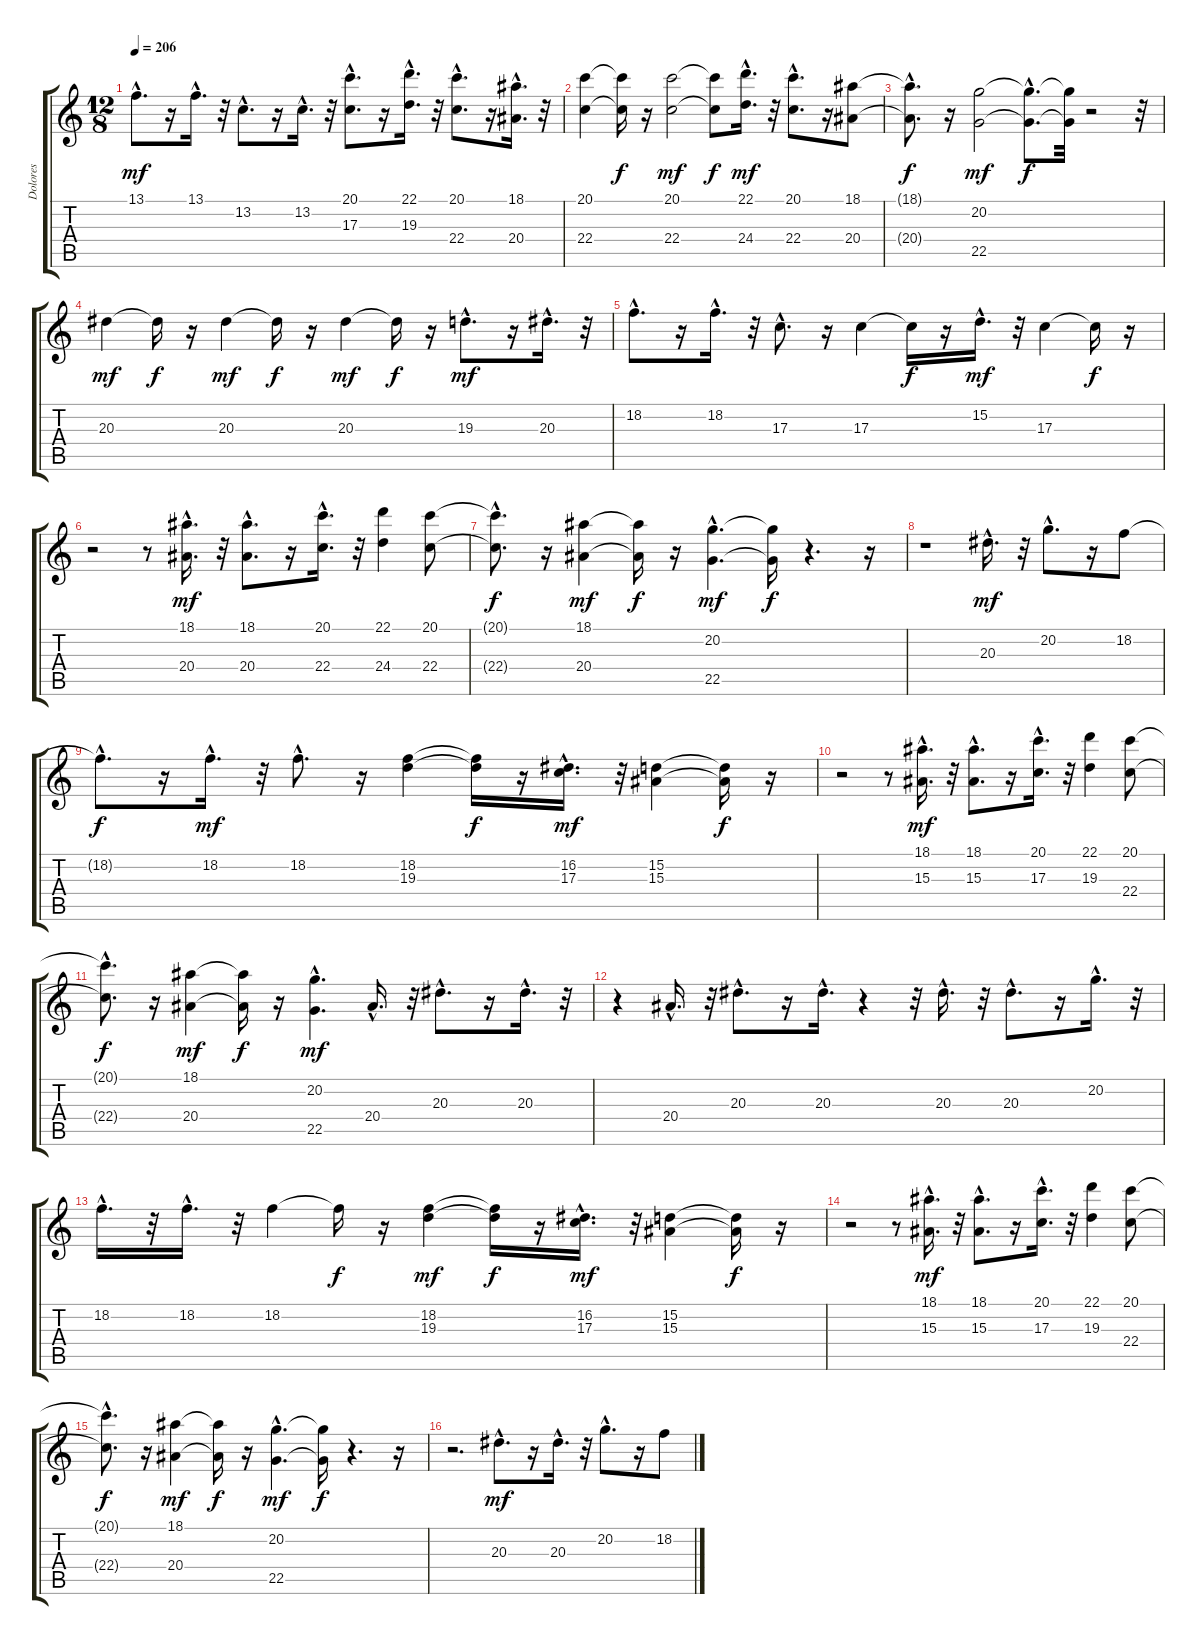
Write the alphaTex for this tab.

\track ("Dolores" "Dolores") {instrument pad3polysynth}
\staff {score tabs}
\tuning (E4 B3 G3 D3 A2 E2) {hide}
\ts (12 8)
\tempo 206
\clef g2
\ks c
13.1{hac}.8{d dy mf} r.16 13.1{hac}.16{d} r.32 13.2{hac}.8{d} r.16 13.2{hac}.16{d} r.32 (20.1{hac} 17.3{hac}).8{d} r.16 (22.1{hac} 19.3{hac}).16{d} r.32 (20.1{hac} 22.4{hac}).8{d} r.16 (18.1{hac} 20.4{hac}).16{d} r.32 |
(20.1 22.4).4 (20.1{t} 22.4{t}).16{dy f} r.16 (20.1 22.4).2{dy mf} (20.1{t} 22.4{t}).8{dy f} (22.1{hac} 24.4{hac}).16{d dy mf} r.32 (20.1{hac} 22.4{hac}).8{d} r.16 (18.1 20.4).8 |
(18.1{hac t} 20.4{hac t}).8{d dy f} r.16 (20.2 22.5).2{dy mf} (20.2{hac t} 22.5{hac t}).8{d dy f} (20.2{t} 22.5{t}).32 r.2 r.32 |
20.3.4{dy mf} 20.3{t}.16{dy f} r.16 20.3.4{dy mf} 20.3{t}.16{dy f} r.16 20.3.4{dy mf} 20.3{t}.16{dy f} r.16 19.3{hac}.8{d dy mf} r.16 20.3{hac}.16{d} r.32 |
18.2{hac}.8{d} r.16 18.2{hac}.16{d} r.32 17.3{hac}.8{d} r.16 17.3.4 17.3{t}.16{dy f} r.16 15.2{hac}.16{d dy mf} r.32 17.3.4 17.3{t}.16{dy f} r.16 |
r.2 r.8 (18.1{hac} 20.4{hac}).16{d dy mf} r.32 (18.1{hac} 20.4{hac}).8{d} r.16 (20.1{hac} 22.4{hac}).16{d} r.32 (22.1 24.4).4 (20.1 22.4).8 |
(20.1{hac t} 22.4{hac t}).8{d dy f} r.16 (18.1 20.4).4{dy mf} (18.1{t} 20.4{t}).16{dy f} r.16 (20.2{hac} 22.5{hac}).4{d dy mf} (20.2{t} 22.5{t}).16{dy f} r.4{d} r.16 |
r.1 20.3{hac}.16{d dy mf} r.32 20.2{hac}.8{d} r.16 18.2.8 |
18.2{hac t}.8{d dy f} r.16 18.2{hac}.16{d dy mf} r.32 18.2{hac}.8{d} r.16 (18.2 19.3).4 (18.2{t} 19.3{t}).16{dy f} r.16 (16.2{hac} 17.3{hac}).16{d dy mf} r.32 (15.2 15.3).4 (15.2{t} 15.3{t}).16{dy f} r.16 |
r.2 r.8 (18.1{hac} 15.3{hac}).16{d dy mf} r.32 (18.1{hac} 15.3{hac}).8{d} r.16 (20.1{hac} 17.3{hac}).16{d} r.32 (22.1 19.3).4 (20.1 22.4).8 |
(20.1{hac t} 22.4{hac t}).8{d dy f} r.16 (18.1 20.4).4{dy mf} (18.1{t} 20.4{t}).16{dy f} r.16 (20.2{hac} 22.5{hac}).4{d dy mf} 20.4{hac}.16{d} r.32 20.3{hac}.8{d} r.16 20.3{hac}.16{d} r.32 |
r.4 20.4{hac}.16{d} r.32 20.3{hac}.8{d} r.16 20.3{hac}.16{d} r.4 r.32 20.3{hac}.16{d} r.32 20.3{hac}.8{d} r.16 20.2{hac}.16{d} r.32 |
18.2{hac}.16{d} r.32 18.2{hac}.16{d} r.32 18.2.4 18.2{t}.16{dy f} r.16 (18.2 19.3).4{dy mf} (18.2{t} 19.3{t}).16{dy f} r.16 (16.2{hac} 17.3{hac}).16{d dy mf} r.32 (15.2 15.3).4 (15.2{t} 15.3{t}).16{dy f} r.16 |
r.2 r.8 (18.1{hac} 15.3{hac}).16{d dy mf} r.32 (18.1{hac} 15.3{hac}).8{d} r.16 (20.1{hac} 17.3{hac}).16{d} r.32 (22.1 19.3).4 (20.1 22.4).8 |
(20.1{hac t} 22.4{hac t}).8{d dy f} r.16 (18.1 20.4).4{dy mf} (18.1{t} 20.4{t}).16{dy f} r.16 (20.2{hac} 22.5{hac}).4{d dy mf} (20.2{t} 22.5{t}).16{dy f} r.4{d} r.16 |
r.2{d} 20.3{hac}.8{d dy mf} r.16 20.3{hac}.16{d} r.32 20.2{hac}.8{d} r.16 18.2.8
